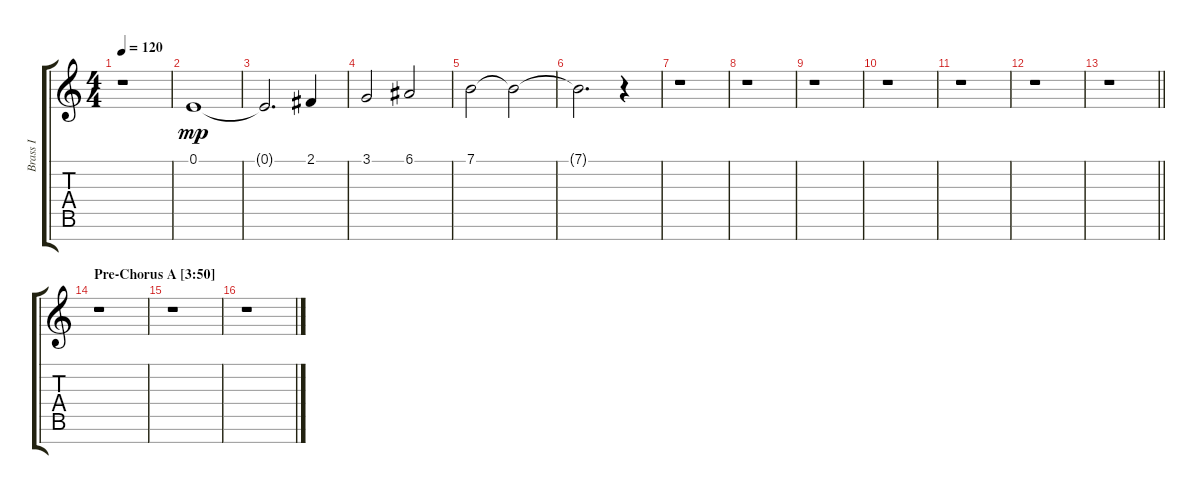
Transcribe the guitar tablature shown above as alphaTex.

\track ("Brass I" "Brass I") {instrument frenchhorn}
\staff {score tabs}
\tuning (E4 B3 G3 D3 A2 E2 B1) {hide}
\ts (4 4)
\tempo 120
\clef g2
\ks c
r.1{dy f} |
0.1.1{dy mp volume 10 balance 3} |
0.1{t}.2{d balance 13} 2.1.4 |
3.1.2 6.1.2 |
7.1.2 7.1{t}.2{volume 0} |
7.1{t}.2{d} r.4 |
r.1 |
r.1 |
r.1 |
r.1 |
r.1 |
r.1 |
\barLineRight lightlight
r.1 |
\section ("" "Pre-Chorus A [3:50]")
r.1 |
r.1 |
r.1
